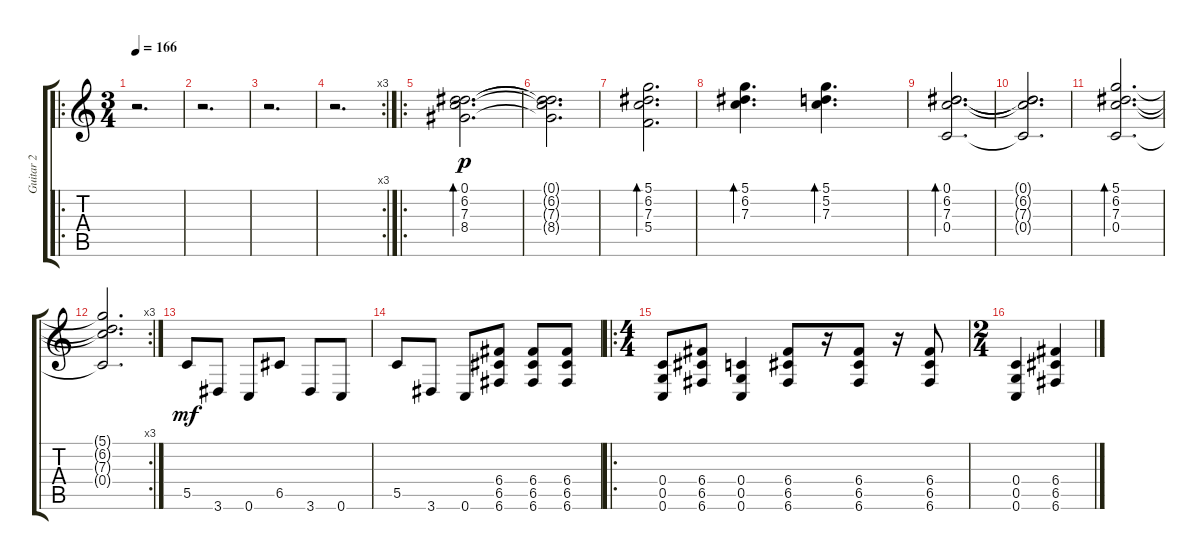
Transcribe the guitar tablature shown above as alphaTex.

\track ("Guitar 2" "Guitar 2") {instrument distortionguitar}
\staff {score tabs}
\tuning (D4 A3 F3 C3 G2 C2) {hide}
\ro
\ts (3 4)
\tempo 166
\clef g2
\ks c
r.2{d dy mf} |
r.2{d} |
r.2{d} |
\rc 3
r.2{d} |
\ro
(0.1 6.2 7.3 8.4).2{d bd 30 dy p} |
(0.1{t} 6.2{t} 7.3{t} 8.4{t}).2{d} |
(5.1 6.2 7.3 5.4).2{d bd 30} |
(5.1 6.2 7.3).4{d bd 30} (5.1 5.2 7.3).4{d bd 30} |
(0.1 6.2 7.3 0.4).2{d bd 30} |
(0.1{t} 6.2{t} 7.3{t} 0.4{t}).2{d} |
(5.1 6.2 7.3 0.4).2{d bd 30} |
\rc 3
(5.1{t} 6.2{t} 7.3{t} 0.4{t}).2{d} |
5.5.8{dy mf} 3.6.8 0.6.8 6.5.8 3.6.8 0.6.8 |
5.5.8 3.6.8 0.6.8 (6.4 6.5 6.6).8 (6.4 6.5 6.6).8 (6.4 6.5 6.6).8 |
\ro
\ts (4 4)
(0.4 0.5 0.6).8 (6.4 6.5 6.6).8 (0.4 0.5 0.6).4 (6.4 6.5 6.6).8 r.16 (6.4 6.5 6.6).8 r.16 (6.4 6.5 6.6).8 |
\ts (2 4)
(0.4 0.5 0.6).4 (6.4 6.5 6.6).4
